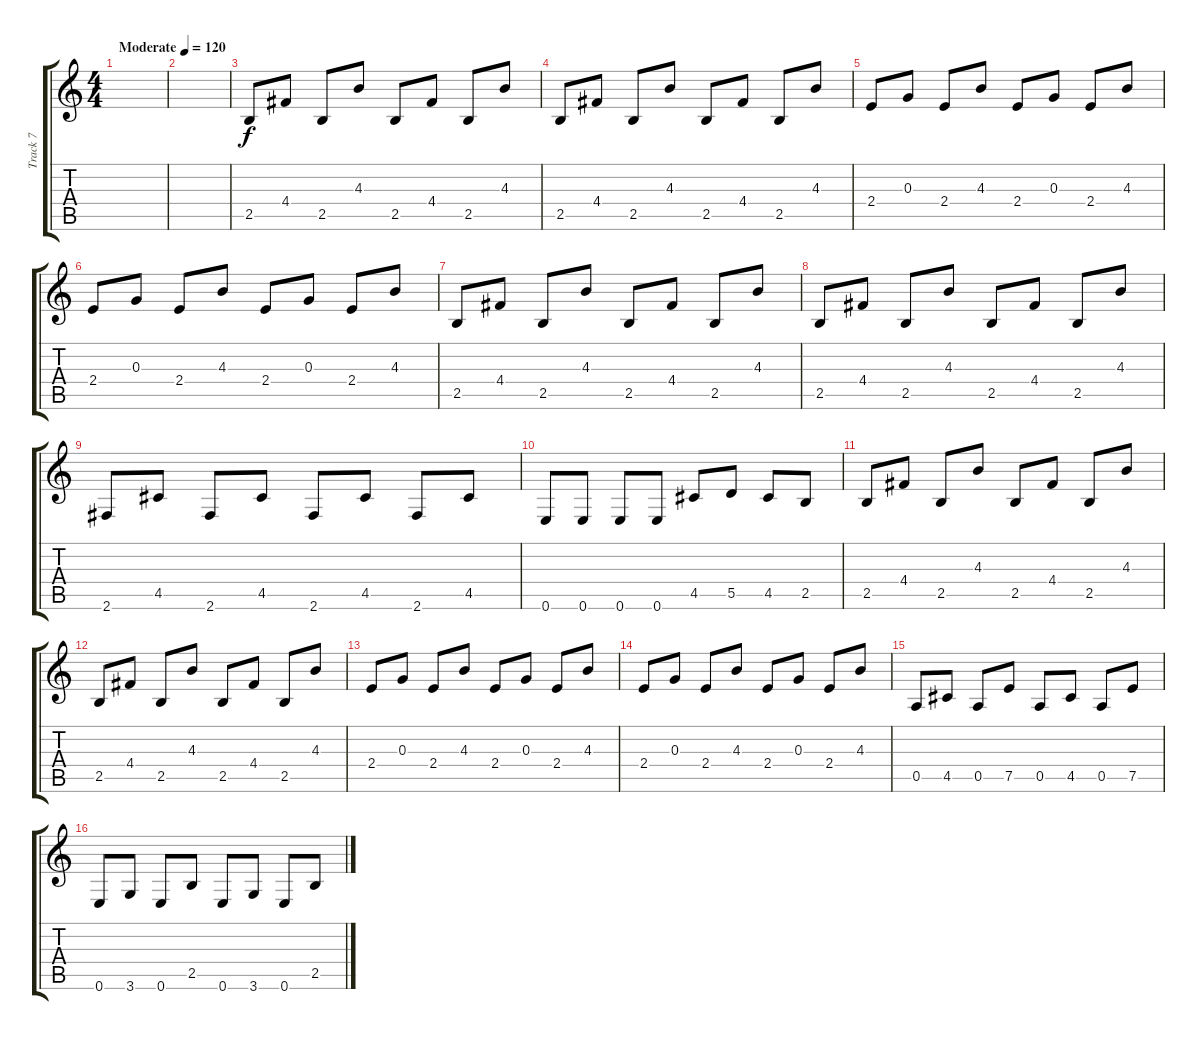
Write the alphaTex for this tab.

\track ("Track 7" "Track 7") {instrument acousticguitarsteel}
\staff {score tabs}
\tuning (E4 B3 G3 D3 A2 E2) {hide}
\ts (4 4)
\tempo (120 "Moderate")
\clef g2
\ks c
|
|
2.5.8 4.4.8 2.5.8 4.3.8 2.5.8 4.4.8 2.5.8 4.3.8 |
2.5.8 4.4.8 2.5.8 4.3.8 2.5.8 4.4.8 2.5.8 4.3.8 |
2.4.8 0.3.8 2.4.8 4.3.8 2.4.8 0.3.8 2.4.8 4.3.8 |
2.4.8 0.3.8 2.4.8 4.3.8 2.4.8 0.3.8 2.4.8 4.3.8 |
2.5.8 4.4.8 2.5.8 4.3.8 2.5.8 4.4.8 2.5.8 4.3.8 |
2.5.8 4.4.8 2.5.8 4.3.8 2.5.8 4.4.8 2.5.8 4.3.8 |
2.6.8 4.5.8 2.6.8 4.5.8 2.6.8 4.5.8 2.6.8 4.5.8 |
0.6.8 0.6.8 0.6.8 0.6.8 4.5.8 5.5.8 4.5.8 2.5.8 |
2.5.8 4.4.8 2.5.8 4.3.8 2.5.8 4.4.8 2.5.8 4.3.8 |
2.5.8 4.4.8 2.5.8 4.3.8 2.5.8 4.4.8 2.5.8 4.3.8 |
2.4.8 0.3.8 2.4.8 4.3.8 2.4.8 0.3.8 2.4.8 4.3.8 |
2.4.8 0.3.8 2.4.8 4.3.8 2.4.8 0.3.8 2.4.8 4.3.8 |
0.5.8 4.5.8 0.5.8 7.5.8 0.5.8 4.5.8 0.5.8 7.5.8 |
0.6.8 3.6.8 0.6.8 2.5.8 0.6.8 3.6.8 0.6.8 2.5.8
